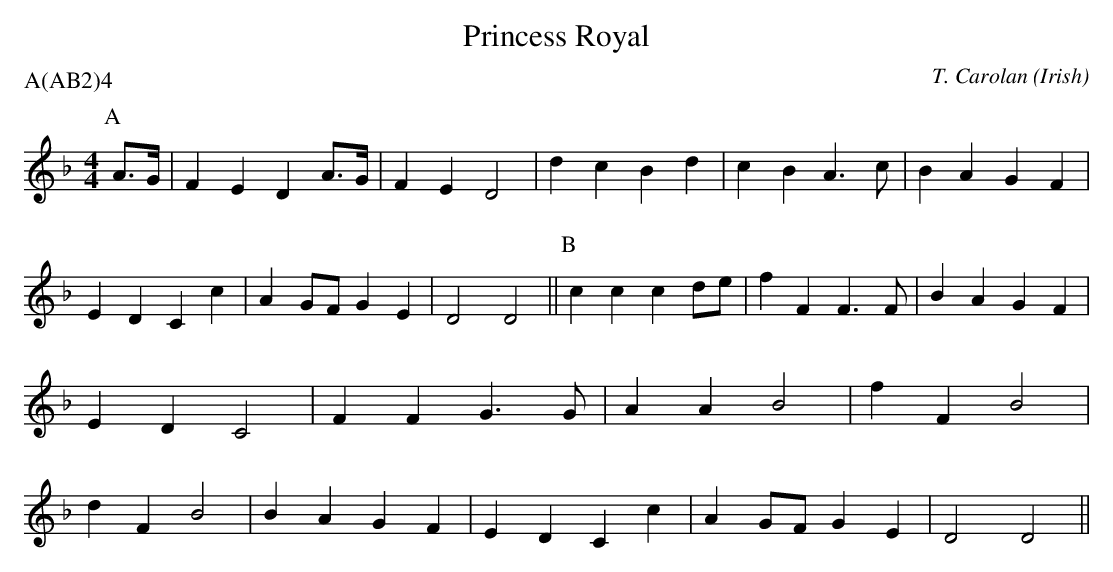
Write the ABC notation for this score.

X:1
T:Princess Royal
M:4/4
C:T. Carolan
O:Irish
P:A(AB2)4
K:Dm
P:A
A>G | F2 E2 D2 A>G | F2 E2 D4    | d2 c2 B2 d2 | c2 B2 A3 \
  c | B2 A2 G2 F2  | E2 D2 C2 c2 | A2 GF G2 E2 | D4    D4 ||\
P:B
c2 c2 c2 de  | f2 F2 F3 F  | B2 A2 G2 F2 | E2 D2 C4   |\
F2 F2 G3 G   | A2 A2 B4    | f2 F2 B4    | d2 F2 B4   |\
B2 A2 G2 F2  | E2 D2 C2 c2 | A2 GF G2 E2 | D4    D4   ||
